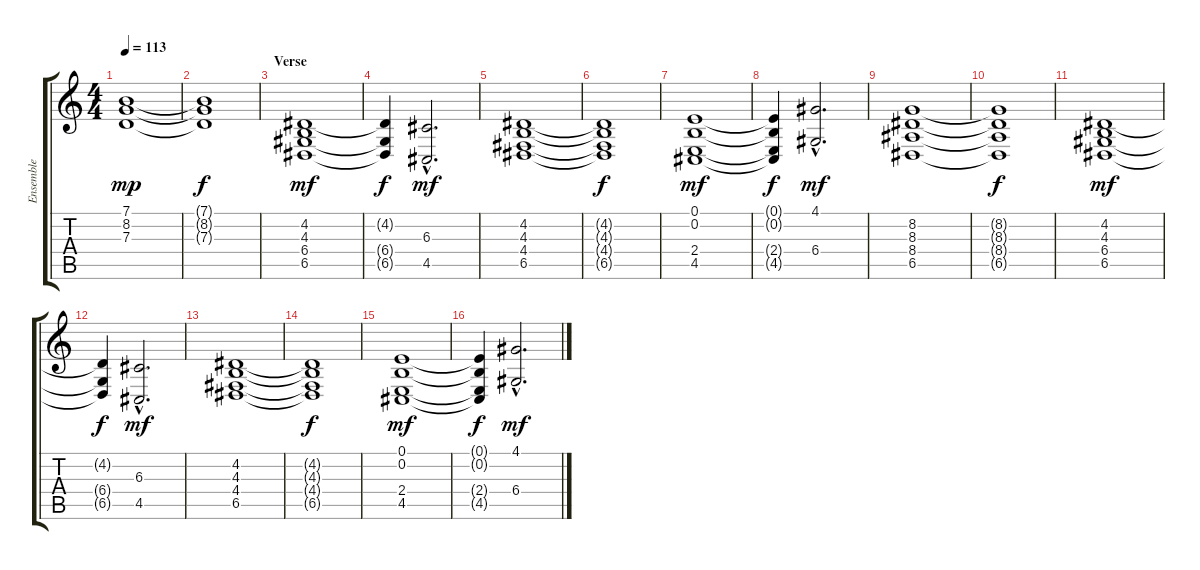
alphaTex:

\track ("Ensemble" "Ensemble") {instrument stringensemble1}
\staff {score tabs}
\tuning (E4 B3 G3 D3 A2 E2) {hide}
\ts (4 4)
\tempo 113
\clef g2
\ks c
(7.1 8.2 7.3).1{dy mp} |
(7.1{t} 8.2{t} 7.3{t}).1{dy f} |
\section ("" "Verse")
(4.2 4.3 6.4 6.5).1{dy mf} |
(4.2{t} 6.4{t} 6.5{t}).4{dy f} (6.3{hac} 4.5{hac}).2{d dy mf} |
(4.2 4.3 4.4 6.5).1 |
(4.2{t} 4.3{t} 4.4{t} 6.5{t}).1{dy f} |
(0.1 0.2 2.4 4.5).1{dy mf} |
(0.1{t} 0.2{t} 2.4{t} 4.5{t}).4{dy f} (4.1{hac} 6.4{hac}).2{d dy mf} |
(8.2 8.3 8.4 6.5).1 |
(8.2{t} 8.3{t} 8.4{t} 6.5{t}).1{dy f} |
(4.2 4.3 6.4 6.5).1{dy mf} |
(4.2{t} 6.4{t} 6.5{t}).4{dy f} (6.3{hac} 4.5{hac}).2{d dy mf} |
(4.2 4.3 4.4 6.5).1 |
(4.2{t} 4.3{t} 4.4{t} 6.5{t}).1{dy f} |
(0.1 0.2 2.4 4.5).1{dy mf} |
(0.1{t} 0.2{t} 2.4{t} 4.5{t}).4{dy f} (4.1{hac} 6.4{hac}).2{d dy mf}
